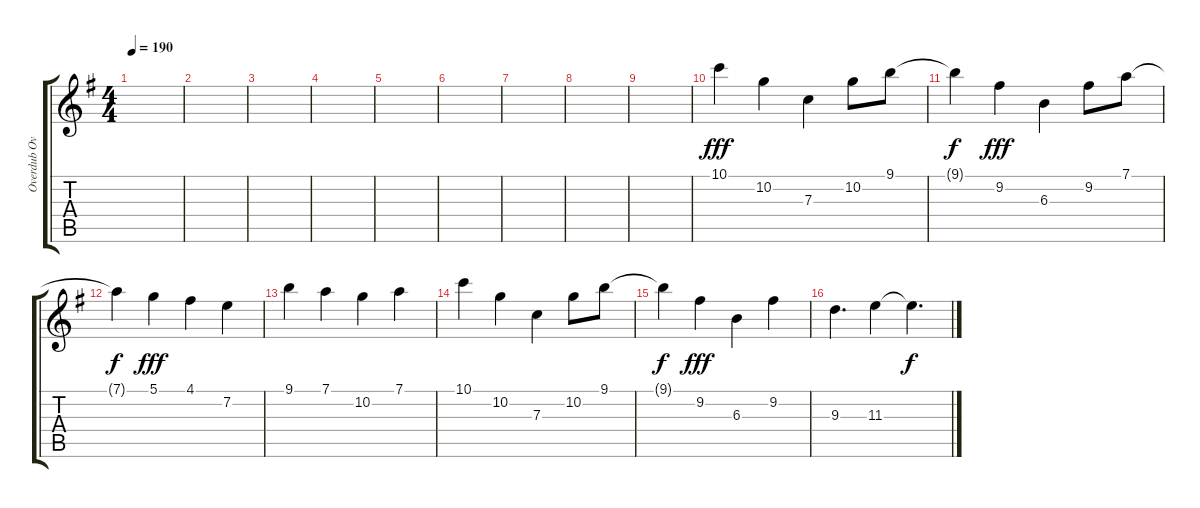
\track ("Overdub Overdrive" "Overdub Ov") {instrument overdrivenguitar}
\staff {score tabs}
\tuning (D4 A3 F3 C3 G2 C2) {hide}
\ts (4 4)
\tempo 190
\clef g2
\ks eminor
|
|
|
|
|
|
|
|
|
10.1.4{dy fff} 10.2.4 7.3.4 10.2.8 9.1.8 |
9.1{t}.4{dy f} 9.2.4{dy fff} 6.3.4 9.2.8 7.1.8 |
7.1{t}.4{dy f} 5.1.4{dy fff} 4.1.4 7.2.4 |
9.1.4 7.1.4 10.2.4 7.1.4 |
10.1.4 10.2.4 7.3.4 10.2.8 9.1.8 |
9.1{t}.4{dy f} 9.2.4{dy fff} 6.3.4 9.2.4 |
9.3.4{d} 11.3.4 11.3{t}.4{d dy f}
